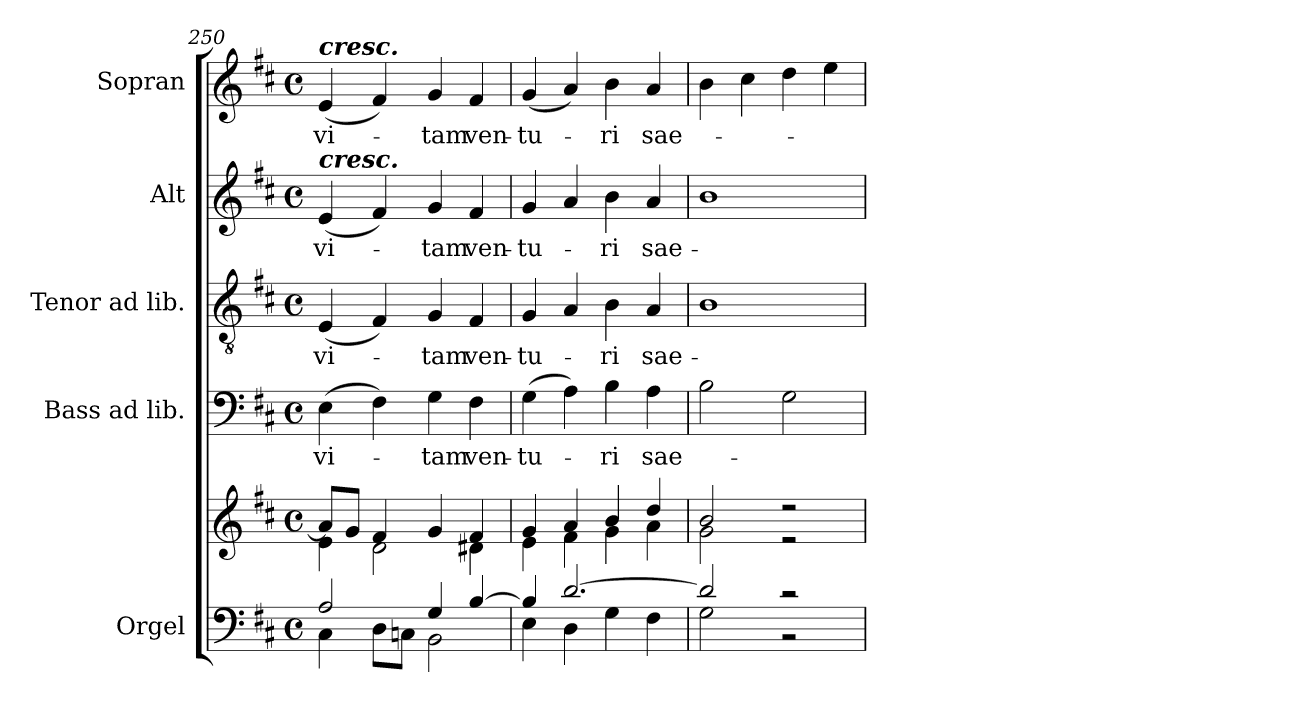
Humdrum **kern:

**kern	**kern	**kern	**text	**kern	**text	**kern	**text	**kern	**text
*part5	*part5	*part4	*part4	*part3	*part3	*part2	*part2	*part1	*part1
*staff6	*staff5	*staff4	*staff4	*staff3	*staff3	*staff2	*staff2	*staff1	*staff1
*I"Orgel	*	*I"Bass ad lib.	*	*I"Tenor ad lib.	*	*I"Alt	*	*I"Sopran	*
*I'Org.	*	*I'B.	*	*I'T.	*	*I'A.	*	*I'S.	*
*clefF4	*clefG2	*clefF4	*	*clefGv2	*	*clefG2	*	*clefG2	*
*k[f#c#]	*k[f#c#]	*k[f#c#]	*	*k[f#c#]	*	*k[f#c#]	*	*k[f#c#]	*
*D:	*D:	*D:	*	*D:	*	*D:	*	*D:	*
*M4/4	*M4/4	*M4/4	*	*M4/4	*	*M4/4	*	*M4/4	*
*met(c)	*met(c)	*met(c)	*	*met(c)	*	*met(c)	*	*met(c)	*
=250	=250	=250	=250	=250	=250	=250	=250	=250	=250
*^	*^	*	*	*	*	*	*	*	*
!	!	!	!	!	!	!	!	!	!	!LO:TX:a:Bi:t=cresc.	!
!	!	!	!	!	!	!	!	!LO:TX:a:Bi:t=cresc.	!	!	!
!	!	!	!	!	!LO:LY:b	!	!LO:LY:b	!	!LO:LY:b	!	!LO:LY:b
2A/	4C#\	8a/L]	4e\	(>4E\	vi-	(<4E/	vi-	(<4e/	vi-	(<4e/	vi-
.	.	8g/J	.	.	.	.	.	.	.	.	.
.	8D\L	4f#/	2d\	4F#\)	.	4F#/)	.	4f#/)	.	4f#/)	.
.	8Cn\J	.	.	.	.	.	.	.	.	.	.
!	!	!	!	!	!LO:LY:b	!	!LO:LY:b	!	!LO:LY:b	!	!LO:LY:b
4G/	2BB\	4g/	.	4G\	-tam	4G/	-tam	4g/	-tam	4g/	-tam
!	!	!	!	!	!LO:LY:b	!	!LO:LY:b	!	!LO:LY:b	!	!LO:LY:b
[>4B/	.	4f#/	4d#X\	4F#\	ven-	4F#/	ven-	4f#/	ven-	4f#/	ven-
=251	=251	=251	=251	=251	=251	=251	=251	=251	=251	=251	=251
!	!	!	!	!	!LO:LY:b	!	!LO:LY:b	!	!LO:LY:b	!	!LO:LY:b
4B/]	4E\	4g/	4e\	(>4G\	-tu-	4G/	-tu-	4g/	-tu-	(<4g/	-tu-
[>2.d/	4D\	4a/	4f#\	4A\)	.	4A/	.	4a/	.	4a/)	.
!	!	!	!	!	!LO:LY:b	!	!LO:LY:b	!	!LO:LY:b	!	!LO:LY:b
.	4G\	4b/	4g\	4B\	-ri	4B\	-ri	4b\	-ri	4b\	-ri
!	!	!	!	!	!LO:LY:b	!	!LO:LY:b	!	!LO:LY:b	!	!LO:LY:b
.	4F#\	4dd/	4a\	4A\	sae-	4A/	sae-	4a/	sae-	4a/	sae-
=252	=252	=252	=252	=252	=252	=252	=252	=252	=252	=252	=252
2d/]	2G\	2b/	2g\	2B\	.	1B	.	1b	.	4b\	.
.	.	.	.	.	.	.	.	.	.	4cc#\	.
2r	2r	2r	2r	2G\	.	.	.	.	.	4dd\	.
.	.	.	.	.	.	.	.	.	.	4ee\	.
*v	*v	*	*	*	*	*	*	*	*	*	*
*	*v	*v	*	*	*	*	*	*	*	*
=	=	=	=	=	=	=	=	=	=
*-	*-	*-	*-	*-	*-	*-	*-	*-	*-
